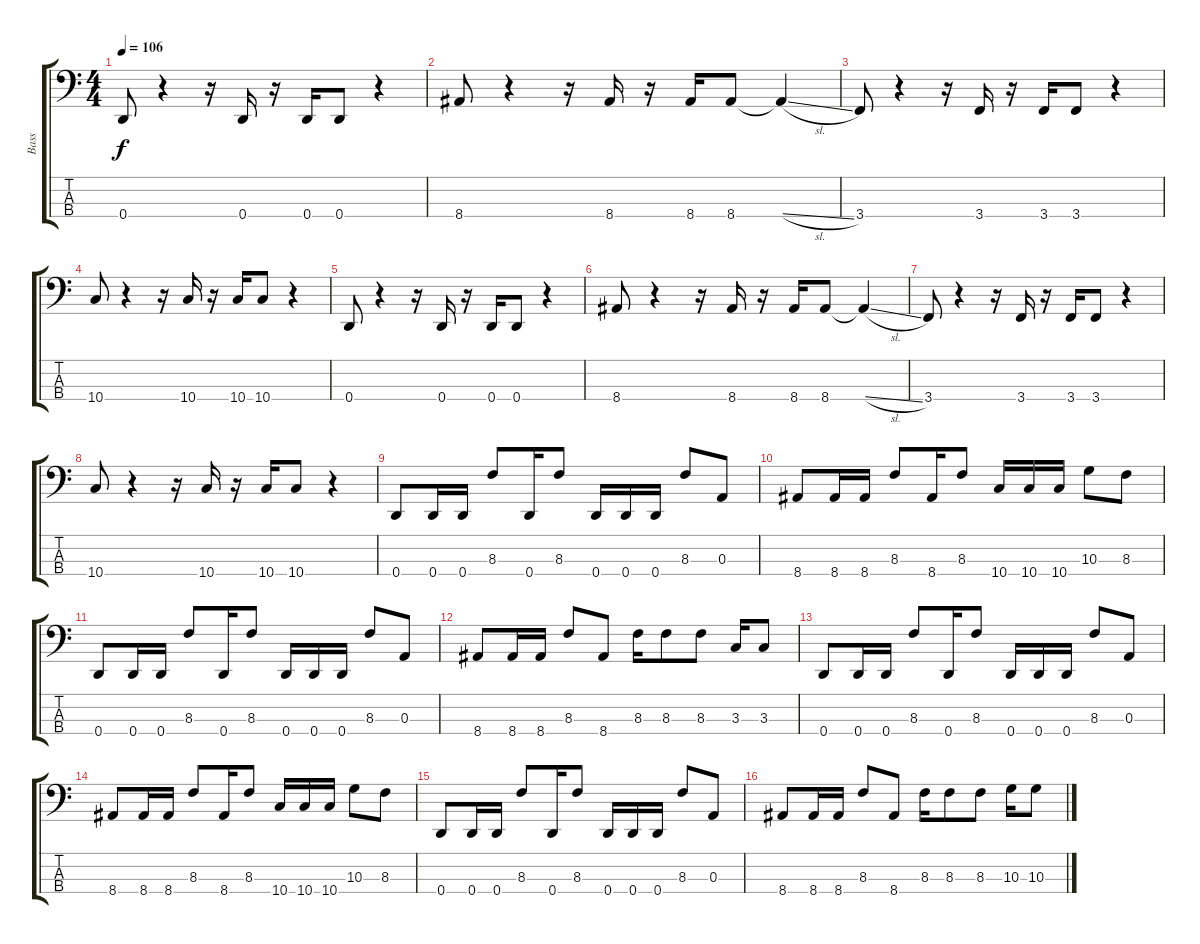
\track ("Bass" "Bass") {instrument electricbassfinger}
\staff {score tabs}
\tuning (G2 D2 A1 D1) {hide}
\ts (4 4)
\tempo 106
\clef f4
\ks c
0.4.8{dy f} r.4 r.16 0.4.16 r.16 0.4.16 0.4.8 r.4 |
8.4.8 r.4 r.16 8.4.16 r.16 8.4.16 8.4.8 8.4{sl t}.4 |
3.4.8 r.4 r.16 3.4.16 r.16 3.4.16 3.4.8 r.4 |
10.4.8 r.4 r.16 10.4.16 r.16 10.4.16 10.4.8 r.4 |
0.4.8 r.4 r.16 0.4.16 r.16 0.4.16 0.4.8 r.4 |
8.4.8 r.4 r.16 8.4.16 r.16 8.4.16 8.4.8 8.4{sl t}.4 |
3.4.8 r.4 r.16 3.4.16 r.16 3.4.16 3.4.8 r.4 |
10.4.8 r.4 r.16 10.4.16 r.16 10.4.16 10.4.8 r.4 |
0.4.8 0.4.16 0.4.16 8.3.8 0.4.16 8.3.8 0.4.16 0.4.16 0.4.16 8.3.8 0.3.8 |
8.4.8 8.4.16 8.4.16 8.3.8 8.4.16 8.3.8 10.4.16 10.4.16 10.4.16 10.3.8 8.3.8 |
0.4.8 0.4.16 0.4.16 8.3.8 0.4.16 8.3.8 0.4.16 0.4.16 0.4.16 8.3.8 0.3.8 |
8.4.8 8.4.16 8.4.16 8.3.8 8.4.8 8.3.16 8.3.8 8.3.8 3.3.16 3.3.8 |
0.4.8 0.4.16 0.4.16 8.3.8 0.4.16 8.3.8 0.4.16 0.4.16 0.4.16 8.3.8 0.3.8 |
8.4.8 8.4.16 8.4.16 8.3.8 8.4.16 8.3.8 10.4.16 10.4.16 10.4.16 10.3.8 8.3.8 |
0.4.8 0.4.16 0.4.16 8.3.8 0.4.16 8.3.8 0.4.16 0.4.16 0.4.16 8.3.8 0.3.8 |
8.4.8 8.4.16 8.4.16 8.3.8 8.4.8 8.3.16 8.3.8 8.3.8 10.3.16 10.3.8
